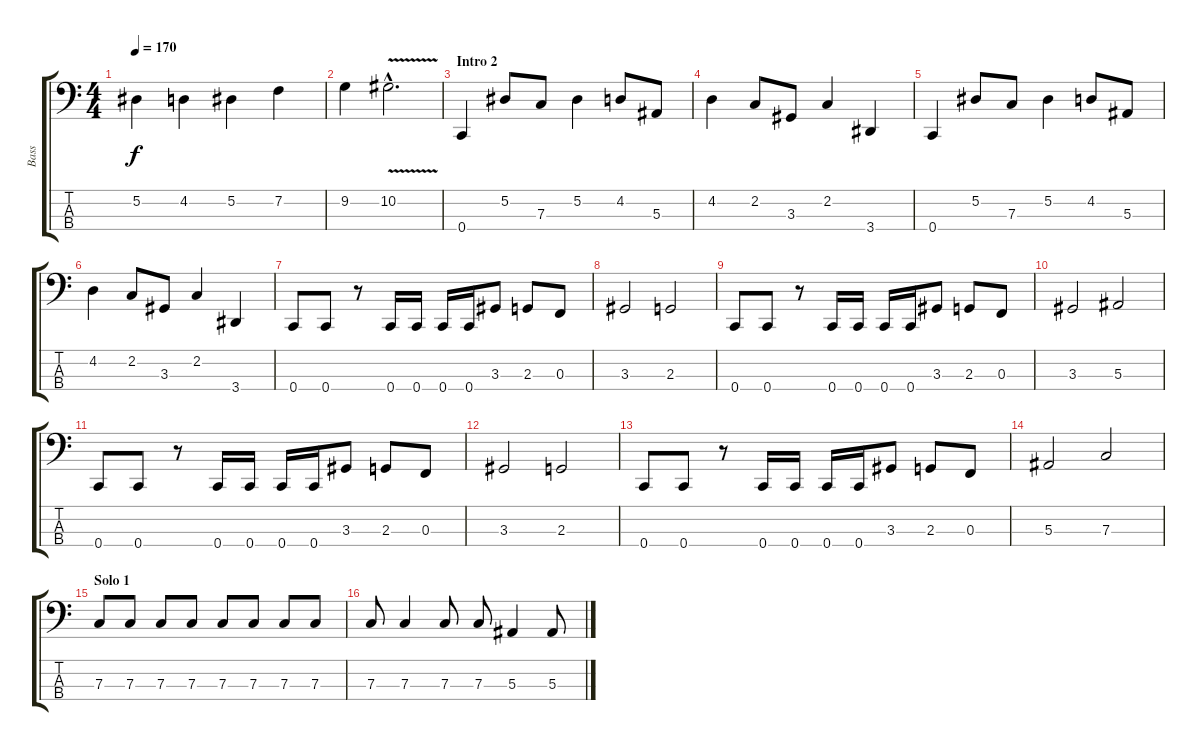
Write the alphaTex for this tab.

\track ("Bass" "Bass") {instrument electricbassfinger}
\staff {score tabs}
\tuning (Eb2 Bb1 F1 C1) {hide}
\ts (4 4)
\tempo 170
\clef f4
\ks c
5.2.4{dy f} 4.2.4 5.2.4 7.2.4 |
9.2.4 10.2{v hac}.2{d} |
\section ("" "Intro 2")
0.4.4{volume 13} 5.2.8 7.3.8 5.2.4 4.2.8 5.3.8 |
4.2.4 2.2.8 3.3.8 2.2.4 3.4.4 |
0.4.4 5.2.8 7.3.8 5.2.4 4.2.8 5.3.8 |
4.2.4 2.2.8 3.3.8 2.2.4 3.4.4 |
0.4.8 0.4.8 r.8 0.4.16 0.4.16 0.4.16 0.4.16 3.3.8 2.3.8 0.3.8 |
3.3.2 2.3.2 |
0.4.8 0.4.8 r.8 0.4.16 0.4.16 0.4.16 0.4.16 3.3.8 2.3.8 0.3.8 |
3.3.2 5.3.2 |
0.4.8 0.4.8 r.8 0.4.16 0.4.16 0.4.16 0.4.16 3.3.8 2.3.8 0.3.8 |
3.3.2 2.3.2 |
0.4.8 0.4.8 r.8 0.4.16 0.4.16 0.4.16 0.4.16 3.3.8 2.3.8 0.3.8 |
5.3.2 7.3.2 |
\section ("" "Solo 1")
7.3.8 7.3.8 7.3.8 7.3.8 7.3.8 7.3.8 7.3.8 7.3.8 |
7.3.8 7.3.4 7.3.8 7.3.8 5.3.4 5.3.8
